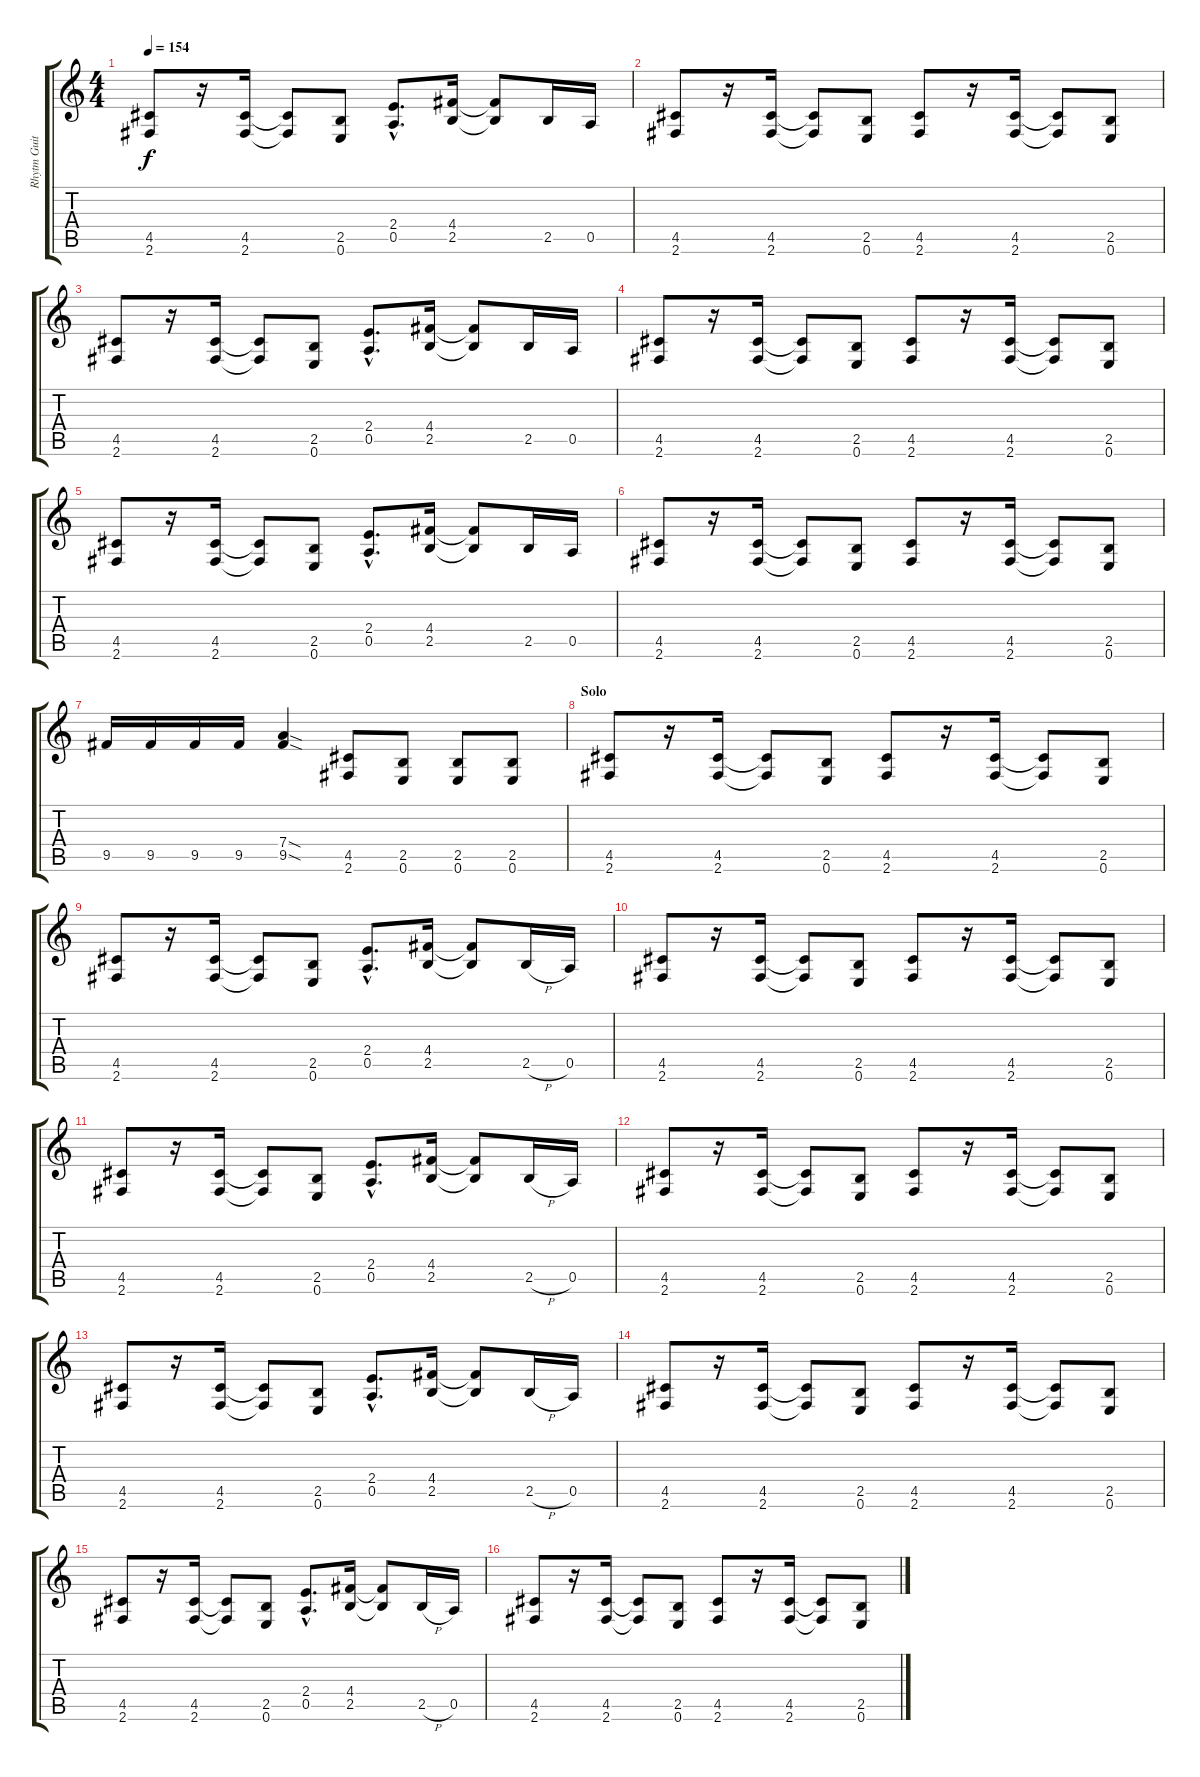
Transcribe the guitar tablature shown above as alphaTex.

\track ("Rhytm Guitar" "Rhytm Guit") {instrument distortionguitar}
\staff {score tabs}
\tuning (E4 B3 G3 D3 A2 E2) {hide}
\ts (4 4)
\tempo 154
\clef g2
\ks c
(4.5 2.6).8{dy f} r.16 (4.5 2.6).16 (4.5{t} 2.6{t}).8 (2.5 0.6).8 (2.4{hac} 0.5{hac}).8{d} (4.4 2.5).16 (4.4{t} 2.5{t}).8 2.5.16 0.5.16 |
(4.5 2.6).8 r.16 (4.5 2.6).16 (4.5{t} 2.6{t}).8 (2.5 0.6).8 (4.5 2.6).8 r.16 (4.5 2.6).16 (4.5{t} 2.6{t}).8 (2.5 0.6).8 |
(4.5 2.6).8 r.16 (4.5 2.6).16 (4.5{t} 2.6{t}).8 (2.5 0.6).8 (2.4{hac} 0.5{hac}).8{d} (4.4 2.5).16 (4.4{t} 2.5{t}).8 2.5.16 0.5.16 |
(4.5 2.6).8 r.16 (4.5 2.6).16 (4.5{t} 2.6{t}).8 (2.5 0.6).8 (4.5 2.6).8 r.16 (4.5 2.6).16 (4.5{t} 2.6{t}).8 (2.5 0.6).8 |
(4.5 2.6).8 r.16 (4.5 2.6).16 (4.5{t} 2.6{t}).8 (2.5 0.6).8 (2.4{hac} 0.5{hac}).8{d} (4.4 2.5).16 (4.4{t} 2.5{t}).8 2.5.16 0.5.16 |
(4.5 2.6).8 r.16 (4.5 2.6).16 (4.5{t} 2.6{t}).8 (2.5 0.6).8 (4.5 2.6).8 r.16 (4.5 2.6).16 (4.5{t} 2.6{t}).8 (2.5 0.6).8 |
9.5.16 9.5.16 9.5.16 9.5.16 (7.4{sod} 9.5{sod}).4 (4.5 2.6).8 (2.5 0.6).8 (2.5 0.6).8 (2.5 0.6).8 |
\section ("" "Solo")
(4.5 2.6).8 r.16 (4.5 2.6).16 (4.5{t} 2.6{t}).8 (2.5 0.6).8 (4.5 2.6).8 r.16 (4.5 2.6).16 (4.5{t} 2.6{t}).8 (2.5 0.6).8 |
(4.5 2.6).8 r.16 (4.5 2.6).16 (4.5{t} 2.6{t}).8 (2.5 0.6).8 (2.4{hac} 0.5{hac}).8{d} (4.4 2.5).16 (4.4{t} 2.5{t}).8 2.5{h}.16 0.5.16 |
(4.5 2.6).8 r.16 (4.5 2.6).16 (4.5{t} 2.6{t}).8 (2.5 0.6).8 (4.5 2.6).8 r.16 (4.5 2.6).16 (4.5{t} 2.6{t}).8 (2.5 0.6).8 |
(4.5 2.6).8 r.16 (4.5 2.6).16 (4.5{t} 2.6{t}).8 (2.5 0.6).8 (2.4{hac} 0.5{hac}).8{d} (4.4 2.5).16 (4.4{t} 2.5{t}).8 2.5{h}.16 0.5.16 |
(4.5 2.6).8 r.16 (4.5 2.6).16 (4.5{t} 2.6{t}).8 (2.5 0.6).8 (4.5 2.6).8 r.16 (4.5 2.6).16 (4.5{t} 2.6{t}).8 (2.5 0.6).8 |
(4.5 2.6).8 r.16 (4.5 2.6).16 (4.5{t} 2.6{t}).8 (2.5 0.6).8 (2.4{hac} 0.5{hac}).8{d} (4.4 2.5).16 (4.4{t} 2.5{t}).8 2.5{h}.16 0.5.16 |
(4.5 2.6).8 r.16 (4.5 2.6).16 (4.5{t} 2.6{t}).8 (2.5 0.6).8 (4.5 2.6).8 r.16 (4.5 2.6).16 (4.5{t} 2.6{t}).8 (2.5 0.6).8 |
(4.5 2.6).8 r.16 (4.5 2.6).16 (4.5{t} 2.6{t}).8 (2.5 0.6).8 (2.4{hac} 0.5{hac}).8{d} (4.4 2.5).16 (4.4{t} 2.5{t}).8 2.5{h}.16 0.5.16 |
(4.5 2.6).8 r.16 (4.5 2.6).16 (4.5{t} 2.6{t}).8 (2.5 0.6).8 (4.5 2.6).8 r.16 (4.5 2.6).16 (4.5{t} 2.6{t}).8 (2.5 0.6).8
